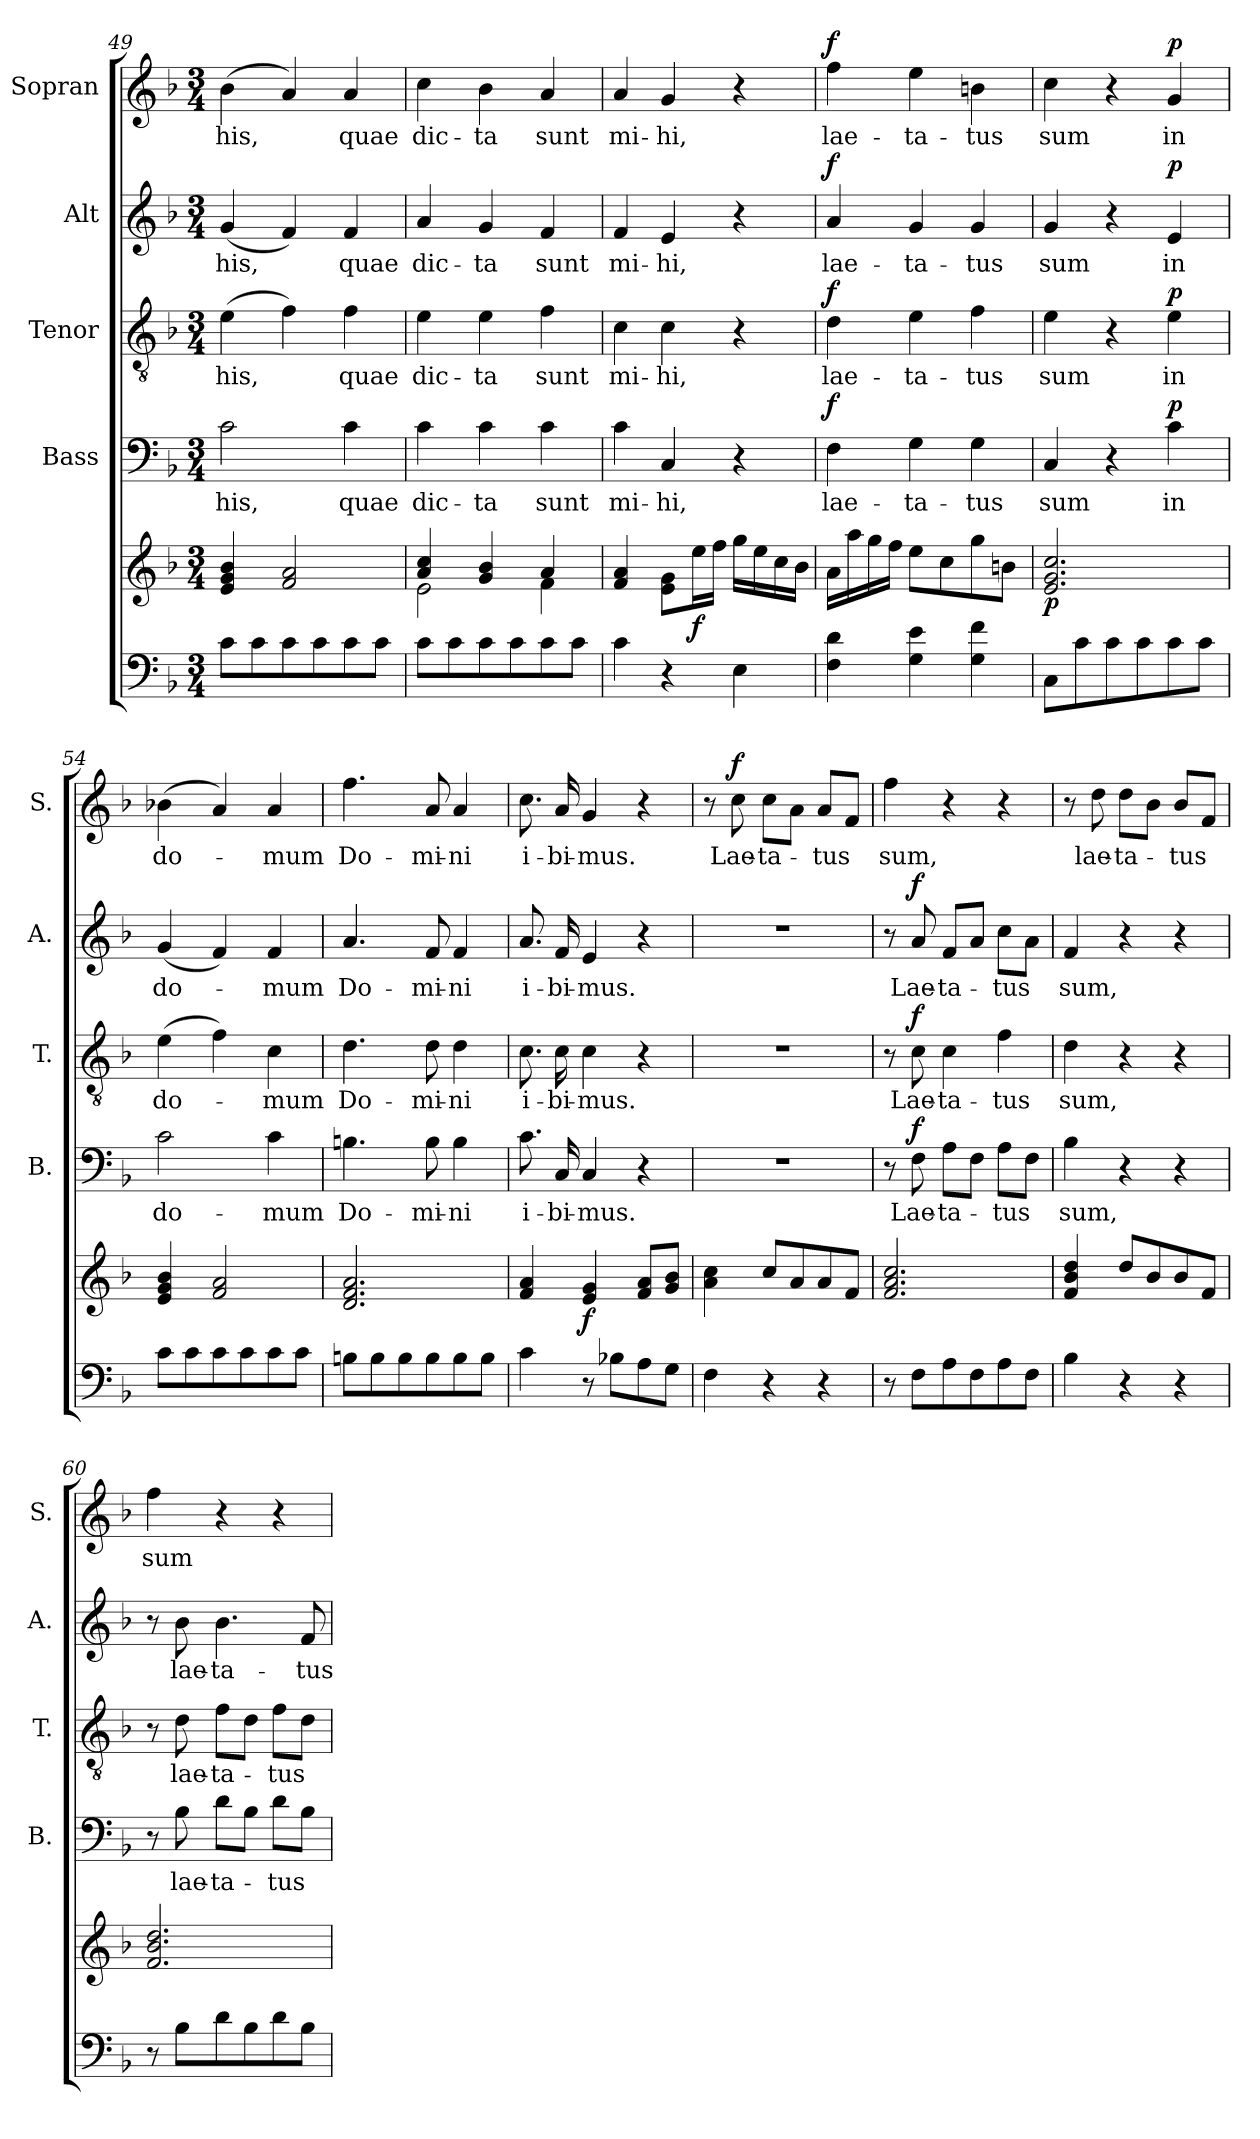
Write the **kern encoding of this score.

**kern	**kern	**dynam	**kern	**text	**dynam	**kern	**text	**dynam	**kern	**text	**dynam	**kern	**text	**dynam
*part5	*part5	*part5	*part4	*part4	*part4	*part3	*part3	*part3	*part2	*part2	*part2	*part1	*part1	*part1
*staff6	*staff5	*staff5/6	*staff4	*staff4	*staff4	*staff3	*staff3	*staff3	*staff2	*staff2	*staff2	*staff1	*staff1	*staff1
*	*	*	*I"Bass	*	*	*I"Tenor	*	*	*I"Alt	*	*	*I"Sopran	*	*
*	*	*	*I'B.	*	*	*I'T.	*	*	*I'A.	*	*	*I'S.	*	*
*clefF4	*clefG2	*	*clefF4	*	*	*clefGv2	*	*	*clefG2	*	*	*clefG2	*	*
*k[b-]	*k[b-]	*	*k[b-]	*	*	*k[b-]	*	*	*k[b-]	*	*	*k[b-]	*	*
*F:	*F:	*	*F:	*	*	*F:	*	*	*F:	*	*	*F:	*	*
*M3/4	*M3/4	*	*M3/4	*	*	*M3/4	*	*	*M3/4	*	*	*M3/4	*	*
=49	=49	=49	=49	=49	=49	=49	=49	=49	=49	=49	=49	=49	=49	=49
!	!	!	!	!LO:LY:b	!	!	!LO:LY:b	!	!	!LO:LY:b	!	!	!LO:LY:b	!
8c\L	4e/ 4g/ 4b-/	.	2c\	his,	.	(>4e\	his,	.	(<4g/	his,	.	(>4b-\	his,	.
8c\	.	.	.	.	.	.	.	.	.	.	.	.	.	.
8c\	2f/ 2a/	.	.	.	.	4f\)	.	.	4f/)	.	.	4a/)	.	.
8c\	.	.	.	.	.	.	.	.	.	.	.	.	.	.
!	!	!	!	!LO:LY:b	!	!	!LO:LY:b	!	!	!LO:LY:b	!	!	!LO:LY:b	!
8c\	.	.	4c\	quae	.	4f\	quae	.	4f/	quae	.	4a/	quae	.
8c\J	.	.	.	.	.	.	.	.	.	.	.	.	.	.
=50	=50	=50	=50	=50	=50	=50	=50	=50	=50	=50	=50	=50	=50	=50
*	*^	*	*	*	*	*	*	*	*	*	*	*	*	*
!	!	!	!	!	!LO:LY:b	!	!	!LO:LY:b	!	!	!LO:LY:b	!	!	!LO:LY:b	!
8c\L	4a/ 4cc/	2e\	.	4c\	dic-	.	4e\	dic-	.	4a/	dic-	.	4cc\	dic-	.
8c\	.	.	.	.	.	.	.	.	.	.	.	.	.	.	.
!	!	!	!	!	!LO:LY:b	!	!	!LO:LY:b	!	!	!LO:LY:b	!	!	!LO:LY:b	!
8c\	4g/ 4b-/	.	.	4c\	-ta	.	4e\	-ta	.	4g/	-ta	.	4b-\	-ta	.
8c\	.	.	.	.	.	.	.	.	.	.	.	.	.	.	.
!	!	!	!	!	!LO:LY:b	!	!	!LO:LY:b	!	!	!LO:LY:b	!	!	!LO:LY:b	!
8c\	4a/	4f\	.	4c\	sunt	.	4f\	sunt	.	4f/	sunt	.	4a/	sunt	.
8c\J	.	.	.	.	.	.	.	.	.	.	.	.	.	.	.
*	*v	*v	*	*	*	*	*	*	*	*	*	*	*	*	*
!!LO:PB:g=z
=51	=51	=51	=51	=51	=51	=51	=51	=51	=51	=51	=51	=51	=51	=51
!	!	!	!	!LO:LY:b	!	!	!LO:LY:b	!	!	!LO:LY:b	!	!	!LO:LY:b	!
4c\	4f/ 4a/	.	4c\	mi-	.	4c\	mi-	.	4f/	mi-	.	4a/	mi-	.
!	!	!	!	!LO:LY:b	!	!	!LO:LY:b	!	!	!LO:LY:b	!	!	!LO:LY:b	!
4r	8e\ 8g\L	.	4C/	-hi,	.	4c\	-hi,	.	4e/	-hi,	.	4g/	-hi,	.
!	!	!LO:DY:b	!	!	!	!	!	!	!	!	!	!	!	!
.	16ee\L	f	.	.	.	.	.	.	.	.	.	.	.	.
.	16ff\JJ	.	.	.	.	.	.	.	.	.	.	.	.	.
4E\	16gg\LL	.	4r	.	.	4r	.	.	4r	.	.	4r	.	.
.	16ee\	.	.	.	.	.	.	.	.	.	.	.	.	.
.	16cc\	.	.	.	.	.	.	.	.	.	.	.	.	.
.	16b-\JJ	.	.	.	.	.	.	.	.	.	.	.	.	.
=52	=52	=52	=52	=52	=52	=52	=52	=52	=52	=52	=52	=52	=52	=52
!	!	!	!	!LO:LY:b	!LO:DY:a	!	!LO:LY:b	!LO:DY:a	!	!LO:LY:b	!LO:DY:a	!	!LO:LY:b	!LO:DY:a
4F\ 4d\	16a\LL	.	4F\	lae-	f	4d\	lae-	f	4a/	lae-	f	4ff\	lae-	f
.	16aa\	.	.	.	.	.	.	.	.	.	.	.	.	.
.	16gg\	.	.	.	.	.	.	.	.	.	.	.	.	.
.	16ff\JJ	.	.	.	.	.	.	.	.	.	.	.	.	.
!	!	!	!	!LO:LY:b	!	!	!LO:LY:b	!	!	!LO:LY:b	!	!	!LO:LY:b	!
4G\ 4e\	8ee\L	.	4G\	-ta-	.	4e\	-ta-	.	4g/	-ta-	.	4ee\	-ta-	.
.	8cc\	.	.	.	.	.	.	.	.	.	.	.	.	.
!	!	!	!	!LO:LY:b	!	!	!LO:LY:b	!	!	!LO:LY:b	!	!	!LO:LY:b	!
4G\ 4f\	8gg\	.	4G\	-tus	.	4f\	-tus	.	4g/	-tus	.	4bn\	-tus	.
.	8bn\J	.	.	.	.	.	.	.	.	.	.	.	.	.
=53	=53	=53	=53	=53	=53	=53	=53	=53	=53	=53	=53	=53	=53	=53
!	!	!LO:DY:b	!	!LO:LY:b	!	!	!LO:LY:b	!	!	!LO:LY:b	!	!	!LO:LY:b	!
8C\L	2.e/ 2.g/ 2.cc/	p	4C/	sum	.	4e\	sum	.	4g/	sum	.	4cc\	sum	.
8c\	.	.	.	.	.	.	.	.	.	.	.	.	.	.
8c\	.	.	4r	.	.	4r	.	.	4r	.	.	4r	.	.
8c\	.	.	.	.	.	.	.	.	.	.	.	.	.	.
!	!	!	!	!LO:LY:b	!LO:DY:a	!	!LO:LY:b	!LO:DY:a	!	!LO:LY:b	!LO:DY:a	!	!LO:LY:b	!LO:DY:a
8c\	.	.	4c\	in	p	4e\	in	p	4e/	in	p	4g/	in	p
8c\J	.	.	.	.	.	.	.	.	.	.	.	.	.	.
=54	=54	=54	=54	=54	=54	=54	=54	=54	=54	=54	=54	=54	=54	=54
!	!	!	!	!LO:LY:b	!	!	!LO:LY:b	!	!	!LO:LY:b	!	!	!LO:LY:b	!
8c\L	4e/ 4g/ 4b-/	.	2c\	do-	.	(>4e\	do-	.	(<4g/	do-	.	(>4b-X\	do-	.
8c\	.	.	.	.	.	.	.	.	.	.	.	.	.	.
8c\	2f/ 2a/	.	.	.	.	4f\)	.	.	4f/)	.	.	4a/)	.	.
8c\	.	.	.	.	.	.	.	.	.	.	.	.	.	.
!	!	!	!	!LO:LY:b	!	!	!LO:LY:b	!	!	!LO:LY:b	!	!	!LO:LY:b	!
8c\	.	.	4c\	-mum	.	4c\	-mum	.	4f/	-mum	.	4a/	-mum	.
8c\J	.	.	.	.	.	.	.	.	.	.	.	.	.	.
=55	=55	=55	=55	=55	=55	=55	=55	=55	=55	=55	=55	=55	=55	=55
!	!	!	!	!LO:LY:b	!	!	!LO:LY:b	!	!	!LO:LY:b	!	!	!LO:LY:b	!
8Bn\L	2.d/ 2.f/ 2.a/	.	4.Bn\	Do-	.	4.d\	Do-	.	4.a/	Do-	.	4.ff\	Do-	.
8B\	.	.	.	.	.	.	.	.	.	.	.	.	.	.
8B\	.	.	.	.	.	.	.	.	.	.	.	.	.	.
!	!	!	!	!LO:LY:b	!	!	!LO:LY:b	!	!	!LO:LY:b	!	!	!LO:LY:b	!
8B\	.	.	8B\	-mi-	.	8d\	-mi-	.	8f/	-mi-	.	8a/	-mi-	.
!	!	!	!	!LO:LY:b	!	!	!LO:LY:b	!	!	!LO:LY:b	!	!	!LO:LY:b	!
8B\	.	.	4B\	-ni	.	4d\	-ni	.	4f/	-ni	.	4a/	-ni	.
8B\J	.	.	.	.	.	.	.	.	.	.	.	.	.	.
!!LO:LB:g=z
=56	=56	=56	=56	=56	=56	=56	=56	=56	=56	=56	=56	=56	=56	=56
!	!	!	!	!LO:LY:b	!	!	!LO:LY:b	!	!	!LO:LY:b	!	!	!LO:LY:b	!
4c\	4f/ 4a/	.	8.c\	i-	.	8.c\	i-	.	8.a/	i-	.	8.cc\	i-	.
!	!	!	!	!LO:LY:b	!	!	!LO:LY:b	!	!	!LO:LY:b	!	!	!LO:LY:b	!
.	.	.	16C/	-bi-	.	16c\	-bi-	.	16f/	-bi-	.	16a/	-bi-	.
!	!	!LO:DY:b	!	!LO:LY:b	!	!	!LO:LY:b	!	!	!LO:LY:b	!	!	!LO:LY:b	!
8r	4e/ 4g/	f	4C/	-mus.	.	4c\	-mus.	.	4e/	-mus.	.	4g/	-mus.	.
8B-X\L	.	.	.	.	.	.	.	.	.	.	.	.	.	.
8A\	8f/ 8a/L	.	4r	.	.	4r	.	.	4r	.	.	4r	.	.
8G\J	8g/ 8b-/J	.	.	.	.	.	.	.	.	.	.	.	.	.
=57	=57	=57	=57	=57	=57	=57	=57	=57	=57	=57	=57	=57	=57	=57
4F\	4a\ 4cc\	.	2.r	.	.	2.r	.	.	2.r	.	.	8r	.	.
!	!	!	!	!	!	!	!	!	!	!	!	!	!LO:LY:b	!LO:DY:a
.	.	.	.	.	.	.	.	.	.	.	.	8cc\	Lae-	f
!	!	!	!	!	!	!	!	!	!	!	!	!	!LO:LY:b	!
4r	8cc/L	.	.	.	.	.	.	.	.	.	.	8cc\L	-ta-	.
.	8a/	.	.	.	.	.	.	.	.	.	.	8a\J	.	.
!	!	!	!	!	!	!	!	!	!	!	!	!	!LO:LY:b	!
4r	8a/	.	.	.	.	.	.	.	.	.	.	8a/L	-tus	.
.	8f/J	.	.	.	.	.	.	.	.	.	.	8f/J	.	.
=58	=58	=58	=58	=58	=58	=58	=58	=58	=58	=58	=58	=58	=58	=58
!	!	!	!	!	!	!	!	!	!	!	!	!	!LO:LY:b	!
8r	2.f/ 2.a/ 2.cc/	.	8r	.	.	8r	.	.	8r	.	.	4ff\	sum,	.
!	!	!	!	!LO:LY:b	!LO:DY:a	!	!LO:LY:b	!LO:DY:a	!	!LO:LY:b	!LO:DY:a	!	!	!
8F\L	.	.	8F\	Lae-	f	8c\	Lae-	f	8a/	Lae-	f	.	.	.
!	!	!	!	!LO:LY:b	!	!	!LO:LY:b	!	!	!LO:LY:b	!	!	!	!
8A\	.	.	8A\L	-ta-	.	4c\	-ta-	.	8f/L	-ta-	.	4r	.	.
8F\	.	.	8F\J	.	.	.	.	.	8a/J	.	.	.	.	.
!	!	!	!	!LO:LY:b	!	!	!LO:LY:b	!	!	!LO:LY:b	!	!	!	!
8A\	.	.	8A\L	-tus	.	4f\	-tus	.	8cc\L	-tus	.	4r	.	.
8F\J	.	.	8F\J	.	.	.	.	.	8a\J	.	.	.	.	.
=59	=59	=59	=59	=59	=59	=59	=59	=59	=59	=59	=59	=59	=59	=59
!	!	!	!	!LO:LY:b	!	!	!LO:LY:b	!	!	!LO:LY:b	!	!	!	!
4B-\	4f/ 4b-/ 4dd/	.	4B-\	sum,	.	4d\	sum,	.	4f/	sum,	.	8r	.	.
!	!	!	!	!	!	!	!	!	!	!	!	!	!LO:LY:b	!
.	.	.	.	.	.	.	.	.	.	.	.	8dd\	lae-	.
!	!	!	!	!	!	!	!	!	!	!	!	!	!LO:LY:b	!
4r	8dd/L	.	4r	.	.	4r	.	.	4r	.	.	8dd\L	-ta-	.
.	8b-/	.	.	.	.	.	.	.	.	.	.	8b-\J	.	.
!	!	!	!	!	!	!	!	!	!	!	!	!	!LO:LY:b	!
4r	8b-/	.	4r	.	.	4r	.	.	4r	.	.	8b-/L	-tus	.
.	8f/J	.	.	.	.	.	.	.	.	.	.	8f/J	.	.
!!LO:PB:g=z
=60	=60	=60	=60	=60	=60	=60	=60	=60	=60	=60	=60	=60	=60	=60
!	!	!	!	!	!	!	!	!	!	!	!	!	!LO:LY:b	!
8r	2.f/ 2.b-/ 2.dd/	.	8r	.	.	8r	.	.	8r	.	.	4ff\	sum	.
!	!	!	!	!LO:LY:b	!	!	!LO:LY:b	!	!	!LO:LY:b	!	!	!	!
8B-\L	.	.	8B-\	lae-	.	8d\	lae-	.	8b-\	lae-	.	.	.	.
!	!	!	!	!LO:LY:b	!	!	!LO:LY:b	!	!	!LO:LY:b	!	!	!	!
8d\	.	.	8d\L	-ta-	.	8f\L	-ta-	.	4.b-\	-ta-	.	4r	.	.
8B-\	.	.	8B-\J	.	.	8d\J	.	.	.	.	.	.	.	.
!	!	!	!	!LO:LY:b	!	!	!LO:LY:b	!	!	!	!	!	!	!
8d\	.	.	8d\L	-tus	.	8f\L	-tus	.	.	.	.	4r	.	.
!	!	!	!	!	!	!	!	!	!	!LO:LY:b	!	!	!	!
8B-\J	.	.	8B-\J	.	.	8d\J	.	.	8f/	-tus	.	.	.	.
=	=	=	=	=	=	=	=	=	=	=	=	=	=	=
*-	*-	*-	*-	*-	*-	*-	*-	*-	*-	*-	*-	*-	*-	*-
